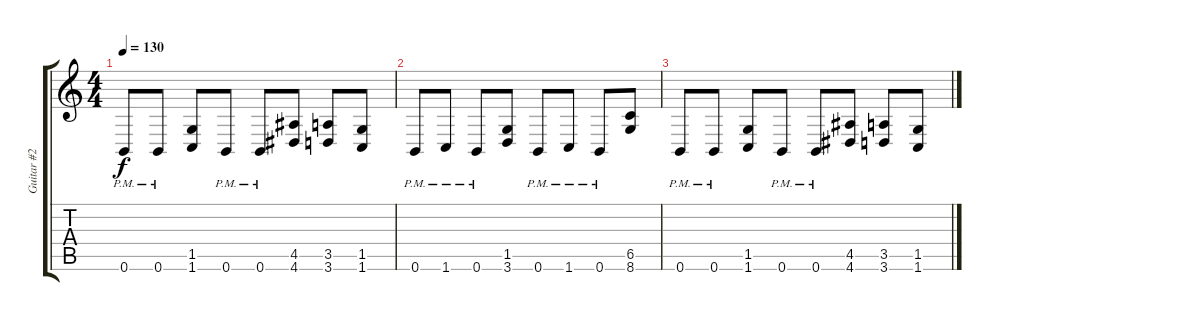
\track ("Guitar #2" "Guitar #2") {instrument distortionguitar}
\staff {score tabs}
\tuning (Db4 Ab3 E3 B2 Gb2 B1) {hide}
\ts (4 4)
\tempo 130
\clef g2
\ks c
0.6{pm}.8{dy f} 0.6{pm}.8 (1.5 1.6).8 0.6{pm}.8 0.6{pm}.8 (4.5 4.6).8 (3.5 3.6).8 (1.5 1.6).8 |
0.6{pm}.8 1.6{pm}.8 0.6{pm}.8 (1.5 3.6).8 0.6{pm}.8 1.6{pm}.8 0.6{pm}.8 (6.5 8.6).8 |
0.6{pm}.8 0.6{pm}.8 (1.5 1.6).8 0.6{pm}.8 0.6{pm}.8 (4.5 4.6).8 (3.5 3.6).8 (1.5 1.6).8
